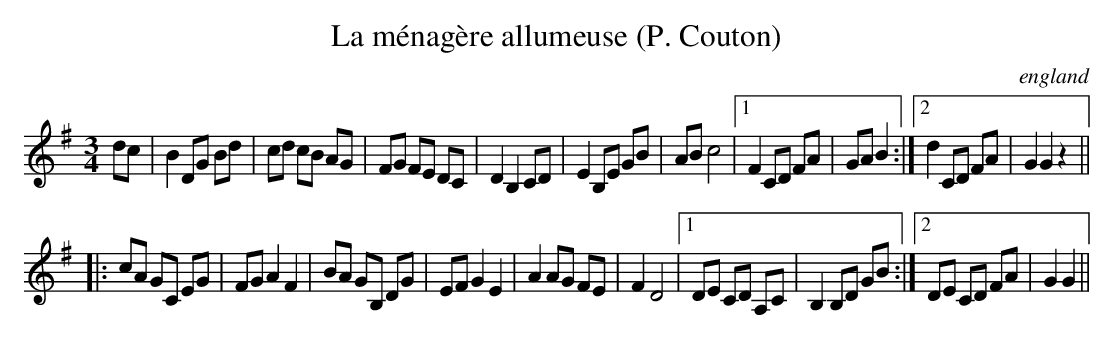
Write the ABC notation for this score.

X:1
T:La ménagère allumeuse (P. Couton)
O:england
M:3/4
L:1/8
K:G
dc|B2 DG Bd|cd cB AG|FG FE DC|D2B,2CD|\
E2B,E GB|ABc4|1 F2 CD FA|GA B2:|2 d2 CD FA|G2G2z2||
|:cA GC EG|FG A2 F2|BA GB, DG|EF G2 E2|\
A2 AG FE|F2 D4|1 DE CD A,C|B,2 B,D GB:|2 DE CD FA|G2G2||
